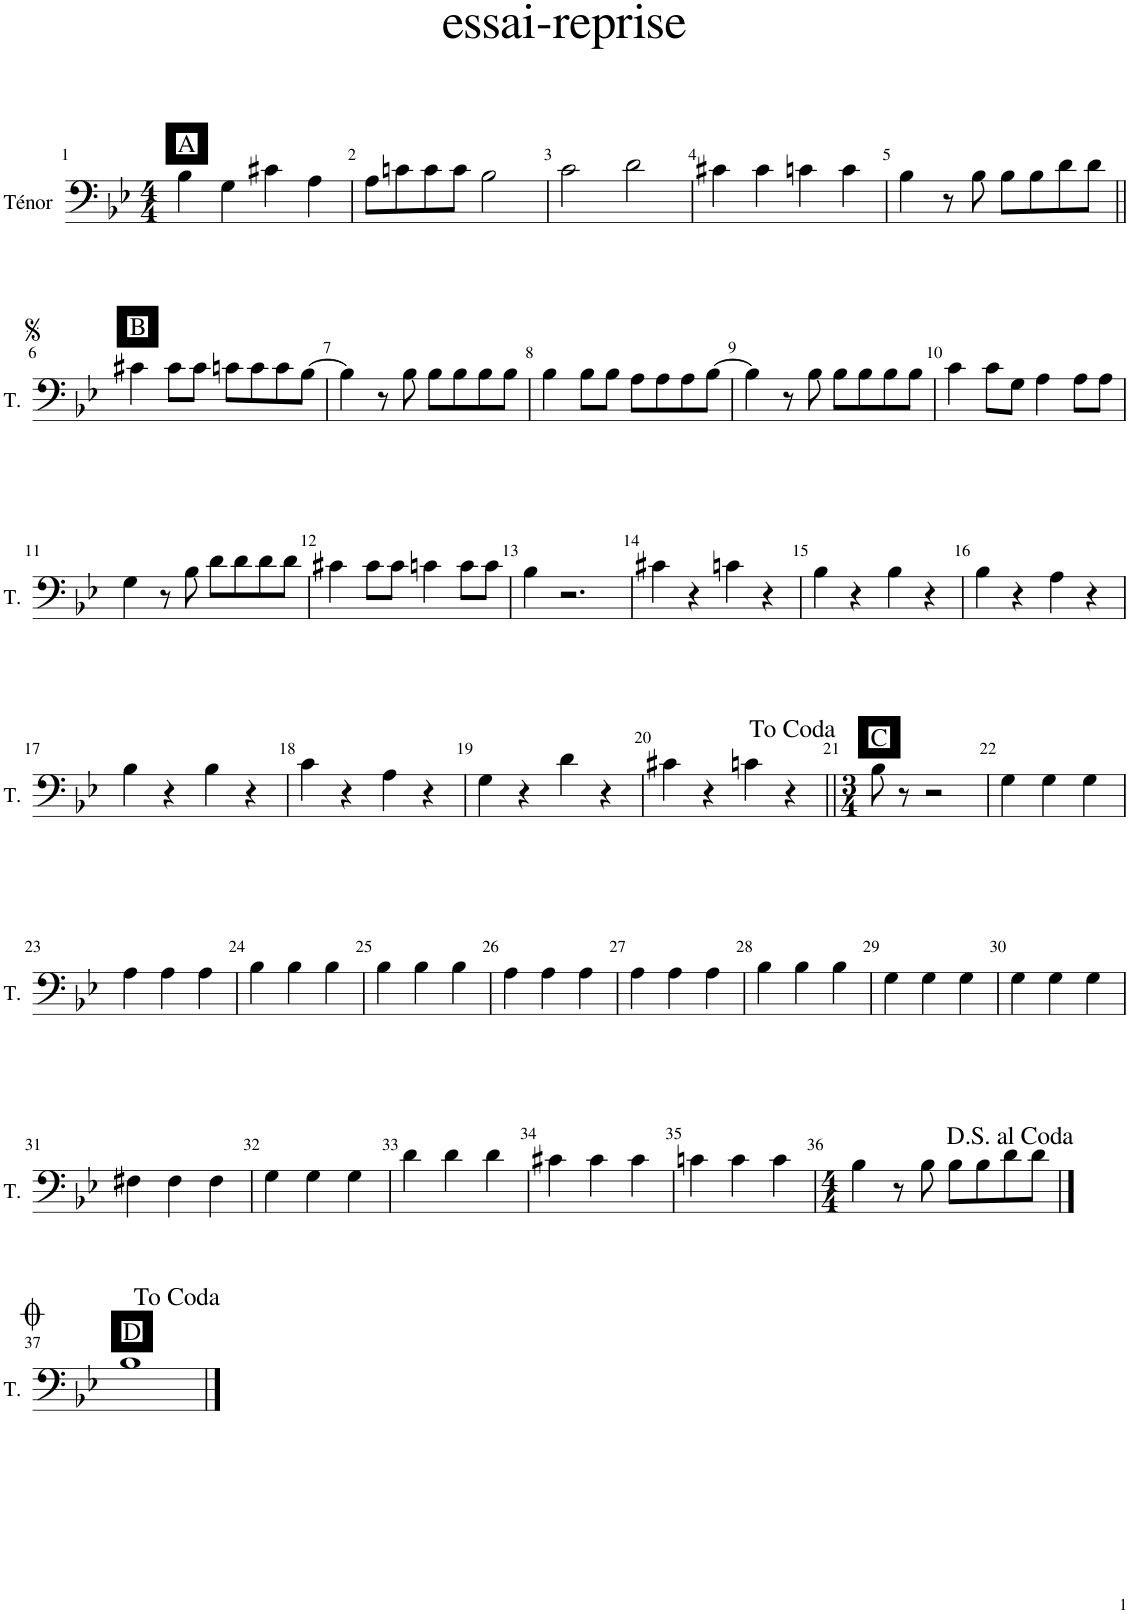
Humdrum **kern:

**kern
*part1
*staff1
*I"Ténor
*I'T.
*clefF4
*k[b-e-]
*M4/4
=1
!LO:TX:a:t=A
4B-\
4G\
4c#X\
4A\
=2
8A\L
8cn\
8cn\
8cn\J
2B-\
=3
2c\
2d\
=4
4c#X\
4c#X\
4cn\
4cn\
=5
4B-\
8r
8B-\
8B-\L
8B-\
8d\
8d\J
!!LO:LB:g=z
=6||
!LO:TX:a:t=B
4c#X\
8c#X\L
8c#X\J
8cn\L
8c\
8c\
[8B-\J
=7
4B-\]
8r
8B-\
8B-\L
8B-\
8B-\
8B-\J
=8
4B-\
8B-\L
8B-\J
8A\L
8A\
8A\
[8B-\J
=9
4B-\]
8r
8B-\
8B-\L
8B-\
8B-\
8B-\J
=10
4c\
8c\L
8G\J
4A\
8A\L
8A\J
!!LO:LB:g=z
=11
4G\
8r
8B-\
8d\L
8d\
8d\
8d\J
=12
4c#X\
8c#X\L
8c#X\J
4cn\
8cn\L
8cn\J
=13
4B-\
2.r
=14
4c#X\
4r
4cn\
4r
=15
4B-\
4r
4B-\
4r
=16
4B-\
4r
4A\
4r
!!LO:LB:g=z
=17
4B-\
4r
4B-\
4r
=18
4c\
4r
4A\
4r
=19
4G\
4r
4d\
4r
=20
4c#X\
4r
4cn\
4r
=21||
*M3/4
!LO:TX:a:t=C
8B-\
8r
2r
=22
4G\
4G\
4G\
!!LO:LB:g=z
=23
4A\
4A\
4A\
=24
4B-\
4B-\
4B-\
=25
4B-\
4B-\
4B-\
=26
4A\
4A\
4A\
=27
4A\
4A\
4A\
=28
4B-\
4B-\
4B-\
=29
4G\
4G\
4G\
=30
4G\
4G\
4G\
!!LO:LB:g=z
=31
4F#X\
4F#X\
4F#X\
=32
4G\
4G\
4G\
=33
4d\
4d\
4d\
=34
4c#X\
4c#X\
4c#X\
=35
4cn\
4c\
4c\
=36
*M4/4
4B-\
8r
8B-\
8B-\L
8B-\
8d\
8d\J
!!LO:LB:g=z
==37
!LO:TX:a:t=D
1B-
==
*-
